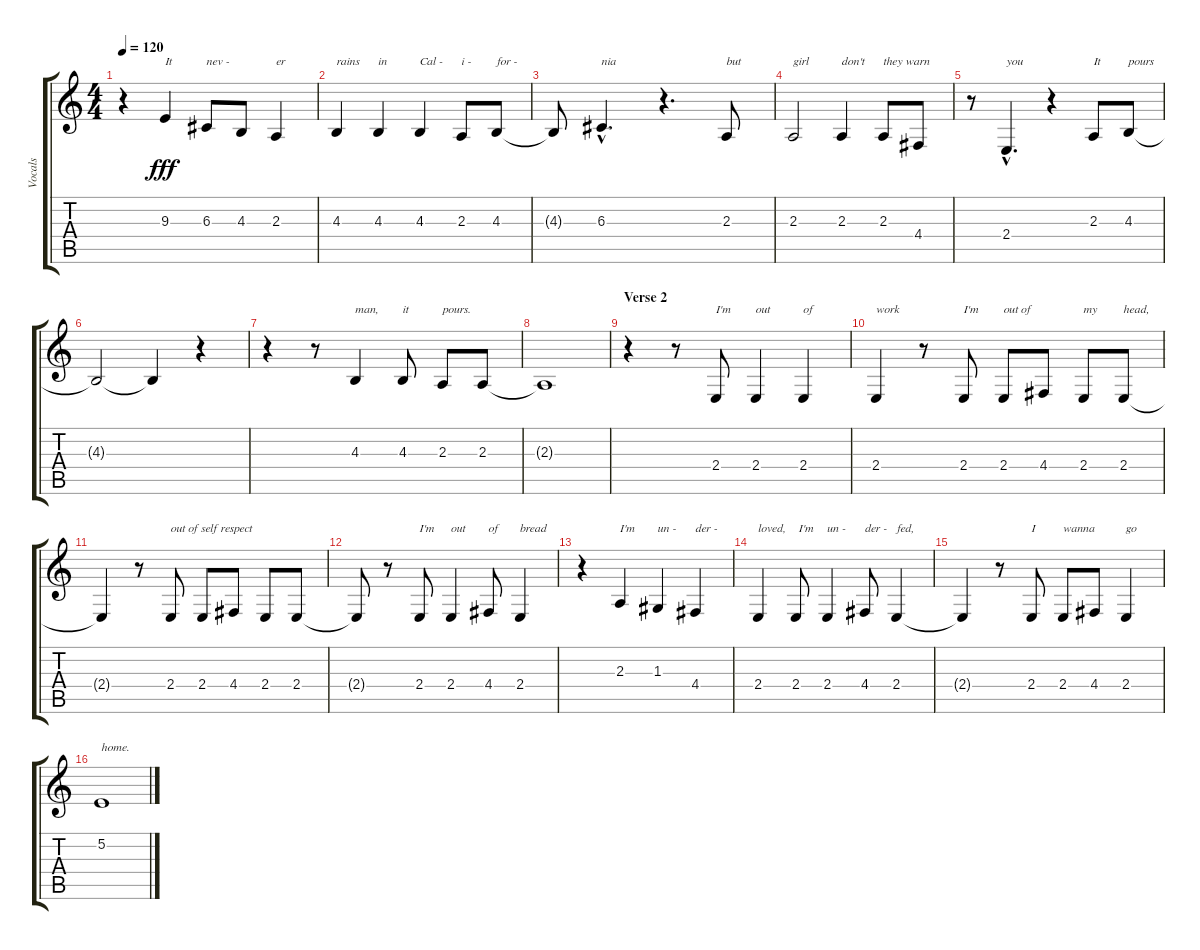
\track ("Vocals" "Vocals") {instrument altosax}
\staff {score tabs}
\tuning (E4 B3 G3 D3 A2 E2) {hide}
\ts (4 4)
\tempo 120
\clef g2
\ks c
r.4{dy fff} 9.3.4{txt "It"} 6.3.8{txt "nev -"} 4.3.8{txt " "} 2.3.4{txt "er"} |
4.3.4{txt "rains"} 4.3.4{txt "in"} 4.3.4{txt "Cal -"} 2.3.8{txt "i -"} 4.3.8{txt "for -"} |
4.3{t}.8 6.3{hac}.4{d txt "nia"} r.4{d} 2.3.8{txt "but"} |
2.3.2{txt "girl"} 2.3.4{txt "don't"} 2.3.8{txt "they warn"} 4.4.8 |
r.8 2.4{hac}.4{d txt "you"} r.4 2.3.8{txt "It"} 4.3.8{txt "pours"} |
4.3{t}.2 4.3{t}.4 r.4 |
r.4 r.8 4.3.4{txt "man, "} 4.3.8{txt "it"} 2.3.8{txt "pours."} 2.3.8 |
2.3{t}.1 |
\section ("" "Verse 2")
r.4 r.8 2.4.8{txt "I'm"} 2.4.4{txt "out"} 2.4.4{txt "of"} |
2.4.4{txt "work"} r.8{txt " "} 2.4.8{txt "I'm"} 2.4.8{txt "out of"} 4.4.8{txt " "} 2.4.8{txt "my"} 2.4.8{txt "head,"} |
2.4{t}.4{txt " "} r.8{txt " "} 2.4.8{txt "out of self respect"} 2.4.8 4.4.8 2.4.8 2.4.8 |
2.4{t}.8 r.8 2.4.8{txt "I'm"} 2.4.4{txt "out"} 4.4.8{txt "of"} 2.4.4{txt "bread"} |
r.4 2.3.4{txt "I'm"} 1.3.4{txt "un -"} 4.4.4{txt "der -"} |
2.4.4{txt "loved,"} 2.4.8{txt " I'm"} 2.4.4{txt "un -"} 4.4.8{txt "der -"} 2.4.4{txt "fed,"} |
2.4{t}.4 r.8 2.4.8{txt "I"} 2.4.8{txt "wanna"} 4.4.8 2.4.4{txt "go"} |
5.2.1{txt "home."}
